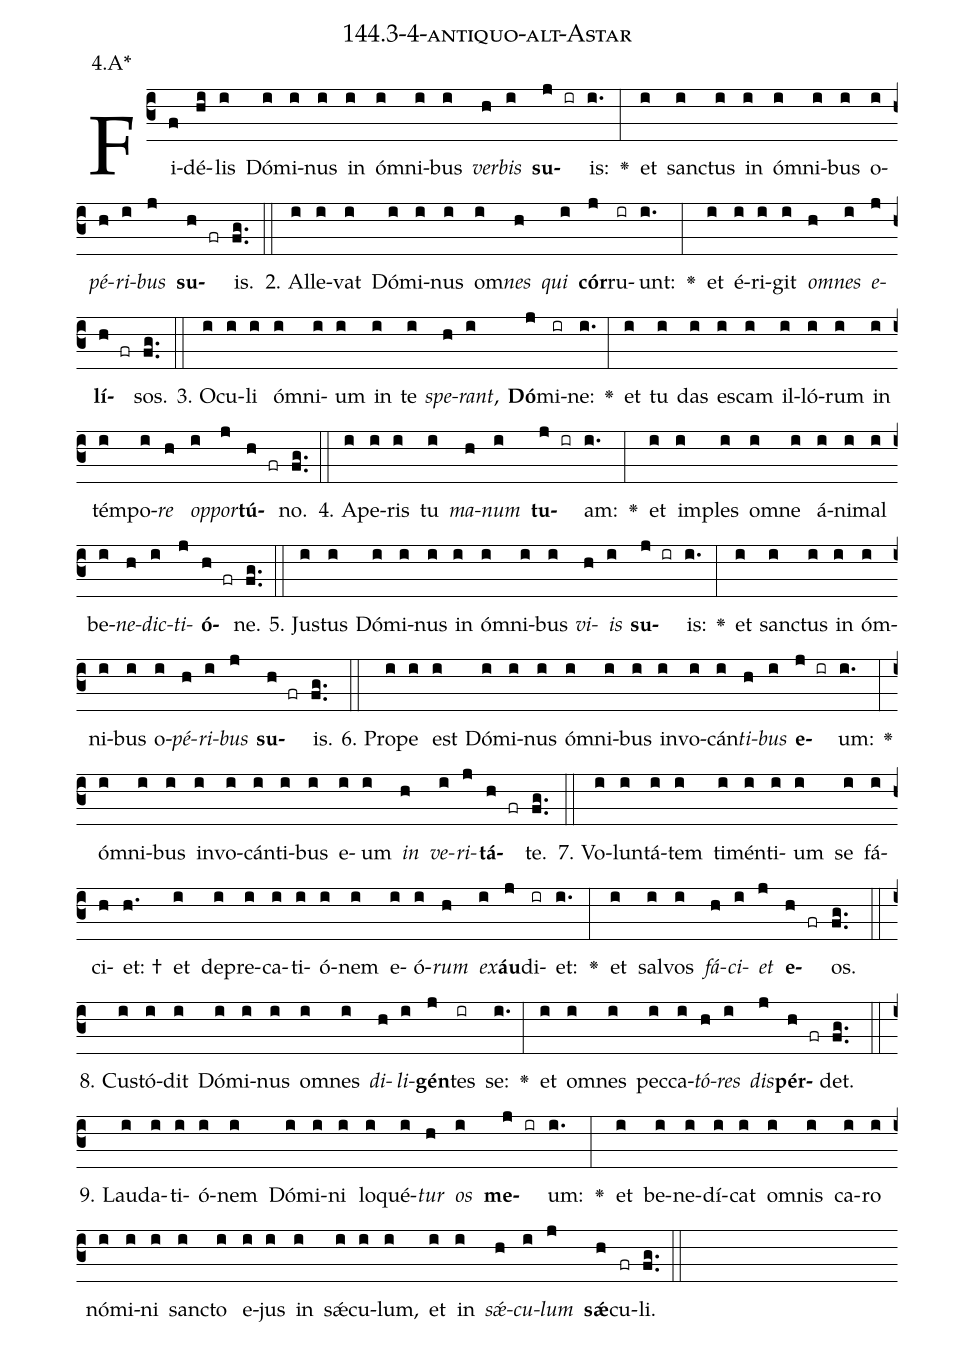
name: 144.3-4-antiquo-alt-Astar;
annotation: 4.A*;
%%
(c3)Fi(f)dé(hi)lis(i) Dó(i)mi(i)nus(i) in(i) óm(i)ni(i)bus(i) <i>ver</i>(h)<i>bis</i>(i) <b>su</b>(j ir)is:(i.) <v>\greheightstar</v>(:) et(i) sanc(i)tus(i) in(i) óm(i)ni(i)bus(i) o(i)<i>pé</i>(h)<i>ri</i>(i)<i>bus</i>(j) <b>su</b>(h fr)is.(fg..) (::)
2. Al(i)le(i)vat(i) Dó(i)mi(i)nus(i) om(i)<i>nes</i>(h) <i>qui</i>(i) <b>cór</b>(j)ru(ir)unt:(i.) <v>\greheightstar</v>(:) et(i) é(i)ri(i)git(i) <i>om</i>(h)<i>nes</i>(i) <i>e</i>(j)<b>lí</b>(h fr)sos.(fg..) (::)
3. O(i)cu(i)li(i) óm(i)ni(i)um(i) in(i) te(i) <i>spe</i>(h)<i>rant</i>,(i) <b>Dó</b>(j)mi(ir)ne:(i.) <v>\greheightstar</v>(:) et(i) tu(i) das(i) es(i)cam(i) il(i)ló(i)rum(i) in(i) tém(i)po(i)<i>re</i>(h) <i>op</i>(i)<i>por</i>(j)<b>tú</b>(h fr)no.(fg..) (::)
4. A(i)pe(i)ris(i) tu(i) <i>ma</i>(h)<i>num</i>(i) <b>tu</b>(j ir)am:(i.) <v>\greheightstar</v>(:) et(i) im(i)ples(i) om(i)ne(i) á(i)ni(i)mal(i) be(i)<i>ne</i>(h)<i>dic</i>(i)<i>ti</i>(j)<b>ó</b>(h fr)ne.(fg..) (::)
5. Jus(i)tus(i) Dó(i)mi(i)nus(i) in(i) óm(i)ni(i)bus(i) <i>vi</i>(h)<i>is</i>(i) <b>su</b>(j ir)is:(i.) <v>\greheightstar</v>(:) et(i) sanc(i)tus(i) in(i) óm(i)ni(i)bus(i) o(i)<i>pé</i>(h)<i>ri</i>(i)<i>bus</i>(j) <b>su</b>(h fr)is.(fg..) (::)
6. Pro(i)pe(i) est(i) Dó(i)mi(i)nus(i) óm(i)ni(i)bus(i) in(i)vo(i)cán(i)<i>ti</i>(h)<i>bus</i>(i) <b>e</b>(j ir)um:(i.) <v>\greheightstar</v>(:) óm(i)ni(i)bus(i) in(i)vo(i)cán(i)ti(i)bus(i) e(i)um(i) <i>in</i>(h) <i>ve</i>(i)<i>ri</i>(j)<b>tá</b>(h fr)te.(fg..) (::)
7. Vo(i)lun(i)tá(i)tem(i) ti(i)mén(i)ti(i)um(i) se(i) fá(i)ci(h)et: †(h.) et(i) de(i)pre(i)ca(i)ti(i)ó(i)nem(i) e(i)ó(i)<i>rum</i>(h) <i>ex</i>(i)<b>áu</b>(j)di(ir)et:(i.) <v>\greheightstar</v>(:) et(i) sal(i)vos(i) <i>fá</i>(h)<i>ci</i>(i)<i>et</i>(j) <b>e</b>(h fr)os.(fg..) (::)
8. Cus(i)tó(i)dit(i) Dó(i)mi(i)nus(i) om(i)nes(i) <i>di</i>(h)<i>li</i>(i)<b>gén</b>(j)tes(ir) se:(i.) <v>\greheightstar</v>(:) et(i) om(i)nes(i) pec(i)ca(i)<i>tó</i>(h)<i>res</i>(i) <i>dis</i>(j)<b>pér</b>(h fr)det.(fg..) (::)
9. Lau(i)da(i)ti(i)ó(i)nem(i) Dó(i)mi(i)ni(i) lo(i)qué(i)<i>tur</i>(h) <i>os</i>(i) <b>me</b>(j ir)um:(i.) <v>\greheightstar</v>(:) et(i) be(i)ne(i)dí(i)cat(i) om(i)nis(i) ca(i)ro(i) nó(i)mi(i)ni(i) sanc(i)to(i) e(i)jus(i) in(i) sǽ(i)cu(i)lum,(i) et(i) in(i) <i>sǽ</i>(h)<i>cu</i>(i)<i>lum</i>(j) <b>sǽ</b>(h)cu(fr)li.(fg..) (::)
